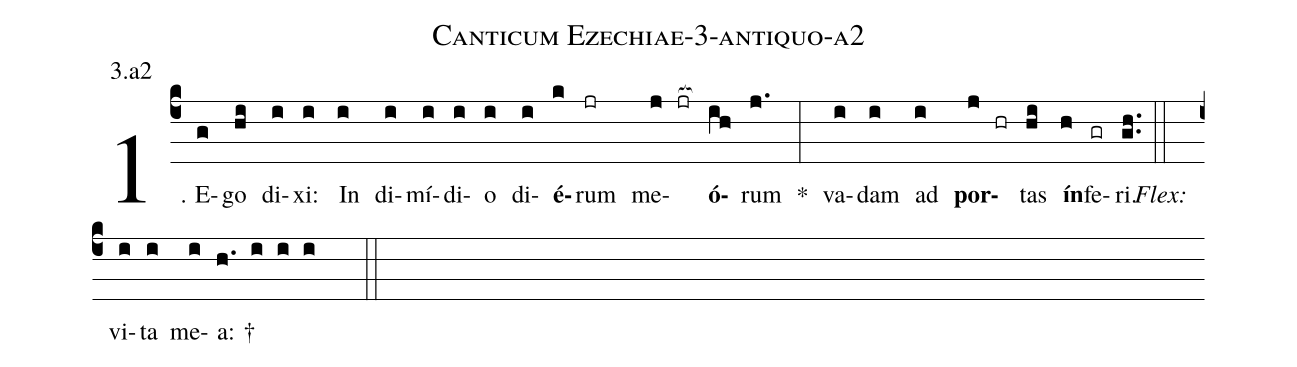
name: Canticum Ezechiae-3-antiquo-a2;
annotation: 3.a2;
%%
(c4)1. E(g)go(hi) di(i)xi:(i) In(i) di(i)mí(i)di(i)o(i) di(i)<b>é</b>(k)rum(jr) me(j jr[ocb:1{])<b>ó</b>(ih[ocb:0}])rum(j.) *(:) va(i)dam(i) ad(i) <b>por</b>(j hr)tas(hi) <b>ín</b>(h)fe(gr)ri.(gh..) (::)
<i>Flex:</i>()  vi(i)ta(i) me(i)a: †(h. i i i  ::)
